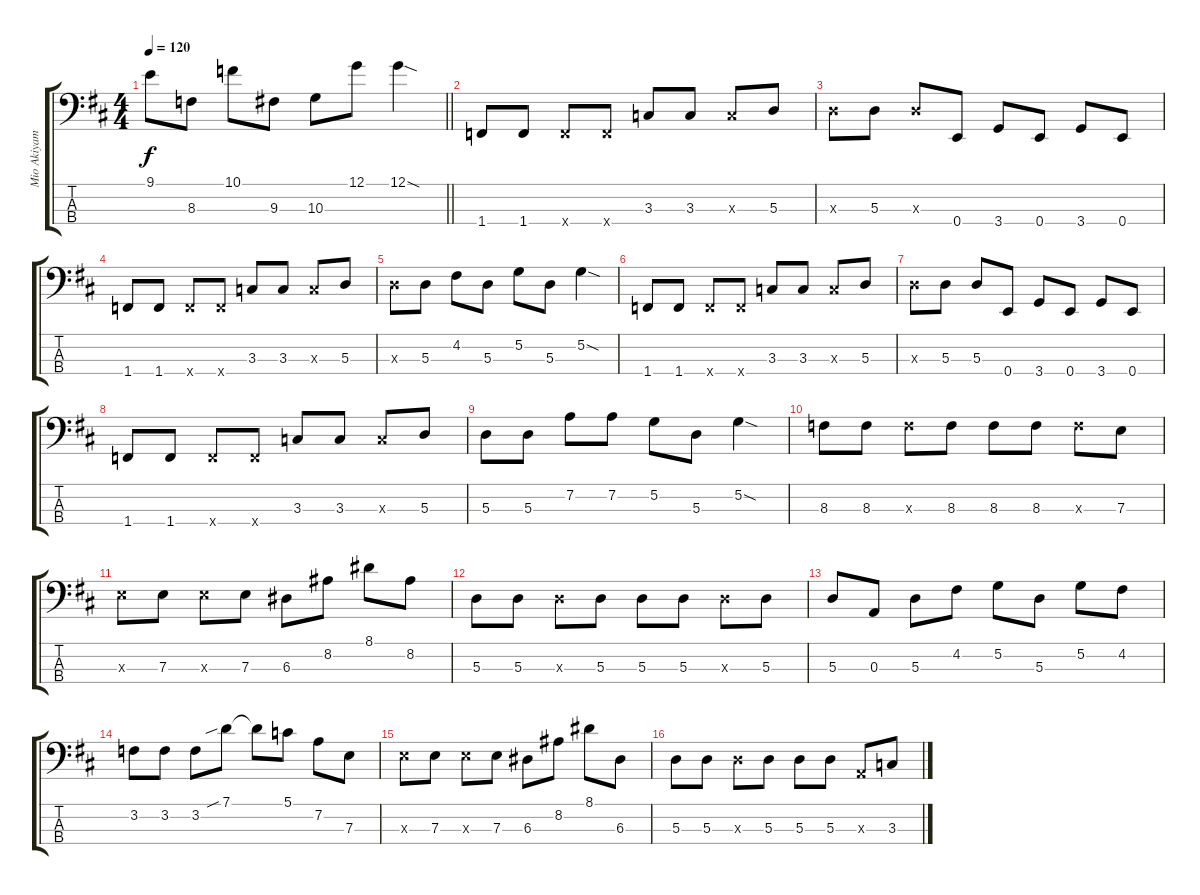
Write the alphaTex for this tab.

\track ("Mio Akiyama" "Mio Akiyam") {instrument electricbassfinger}
\staff {score tabs}
\tuning (G2 D2 A1 E1) {hide}
\ts (4 4)
\tempo 120
\clef f4
\barLineRight lightlight
\ks d
9.1.8{dy f} 8.3.8 10.1.8 9.3.8 10.3.8 12.1.8 12.1{sod}.4 |
1.4.8 1.4.8 1.4{x}.8 1.4{x}.8 3.3.8 3.3.8 3.3{x}.8 5.3.8 |
5.3{x}.8 5.3.8 5.3{x}.8 0.4.8 3.4.8 0.4.8 3.4.8 0.4.8 |
1.4.8 1.4.8 1.4{x}.8 1.4{x}.8 3.3.8 3.3.8 3.3{x}.8 5.3.8 |
5.3{x}.8 5.3.8 4.2.8 5.3.8 5.2.8 5.3.8 5.2{sod}.4 |
1.4.8 1.4.8 1.4{x}.8 1.4{x}.8 3.3.8 3.3.8 3.3{x}.8 5.3.8 |
5.3{x}.8 5.3.8 5.3.8 0.4.8 3.4.8 0.4.8 3.4.8 0.4.8 |
1.4.8 1.4.8 1.4{x}.8 1.4{x}.8 3.3.8 3.3.8 3.3{x}.8 5.3.8 |
5.3.8 5.3.8 7.2.8 7.2.8 5.2.8 5.3.8 5.2{sod}.4 |
8.3.8 8.3.8 8.3{x}.8 8.3.8 8.3.8 8.3.8 8.3{x}.8 7.3.8 |
7.3{x}.8 7.3.8 7.3{x}.8 7.3.8 6.3.8 8.2.8 8.1.8 8.2.8 |
5.3.8 5.3.8 5.3{x}.8 5.3.8 5.3.8 5.3.8 5.3{x}.8 5.3.8 |
5.3.8 0.3.8 5.3.8 4.2.8 5.2.8 5.3.8 5.2.8 4.2.8 |
3.2.8 3.2.8 3.2.8 7.1{sib}.8 7.1{t}.8 5.1.8 7.2.8 7.3.8 |
7.3{x}.8 7.3.8 7.3{x}.8 7.3.8 6.3.8 8.2.8 8.1.8 6.3.8 |
5.3.8 5.3.8 5.3{x}.8 5.3.8 5.3.8 5.3.8 0.3{x}.8 3.3.8
